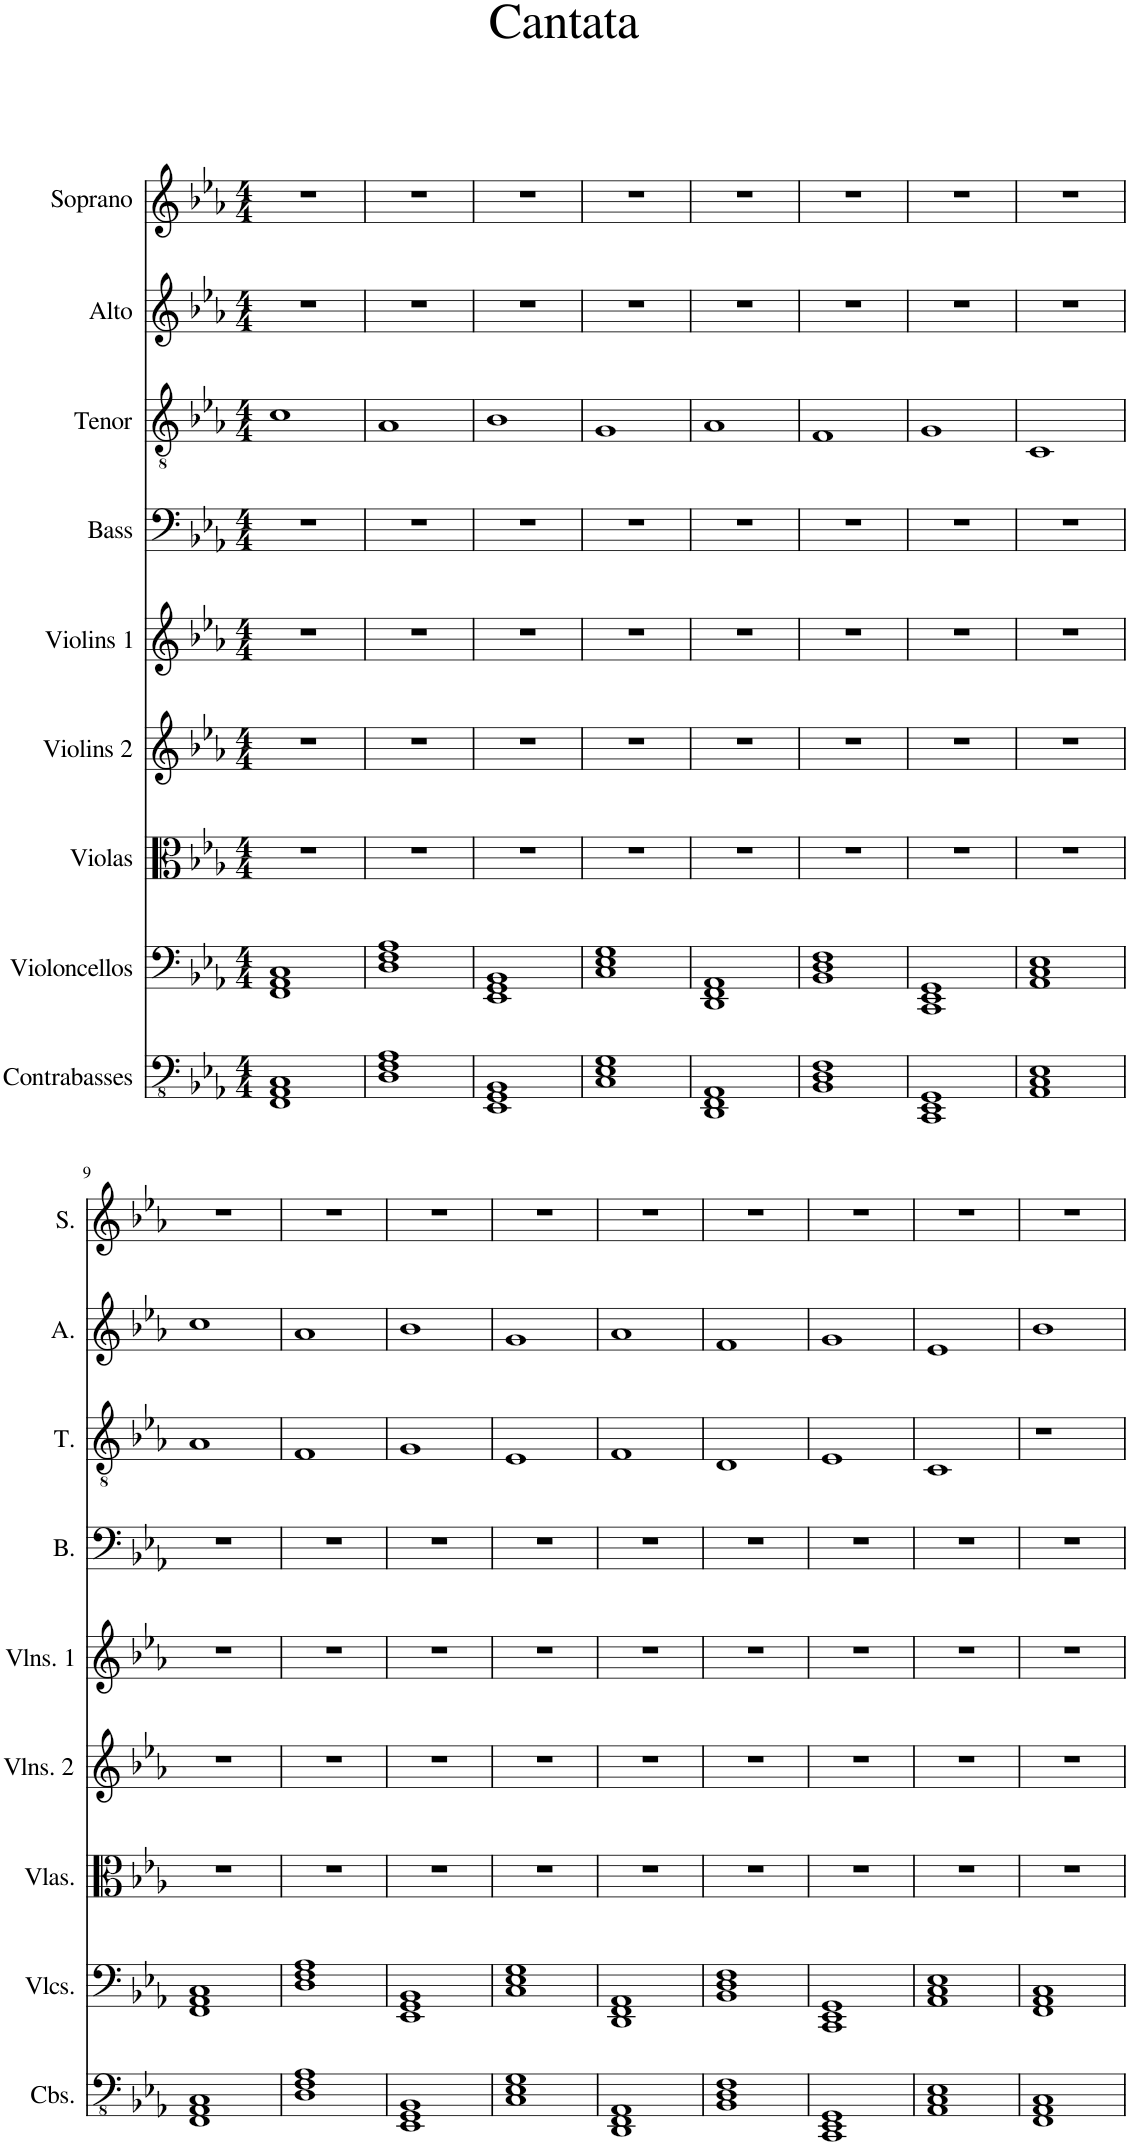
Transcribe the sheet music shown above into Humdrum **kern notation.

**kern	**kern	**kern	**kern	**kern	**kern	**kern	**kern	**kern
*part9	*part8	*part7	*part6	*part5	*part4	*part3	*part2	*part1
*staff9	*staff8	*staff7	*staff6	*staff5	*staff4	*staff3	*staff2	*staff1
*I"Contrabasses	*I"Violoncellos	*I"Violas	*I"Violins 2	*I"Violins 1	*I"Bass	*I"Tenor	*I"Alto	*I"Soprano
*I'Cbs.	*I'Vlcs.	*I'Vlas.	*I'Vlns. 2	*I'Vlns. 1	*I'B.	*I'T.	*I'A.	*I'S.
*clefFv4	*clefF4	*clefC3	*clefG2	*clefG2	*clefF4	*clefGv2	*clefG2	*clefG2
*k[b-e-a-]	*k[b-e-a-]	*k[b-e-a-]	*k[b-e-a-]	*k[b-e-a-]	*k[b-e-a-]	*k[b-e-a-]	*k[b-e-a-]	*k[b-e-a-]
*M4/4	*M4/4	*M4/4	*M4/4	*M4/4	*M4/4	*M4/4	*M4/4	*M4/4
=1	=1	=1	=1	=1	=1	=1	=1	=1
1FFF 1AAA- 1CC	1FF 1AA- 1C	1r	1r	1r	1r	1c	1r	1r
=2	=2	=2	=2	=2	=2	=2	=2	=2
1DD 1FF 1AA-	1D 1F 1A-	1r	1r	1r	1r	1A-	1r	1r
=3	=3	=3	=3	=3	=3	=3	=3	=3
1EEE- 1GGG 1BBB-	1EE- 1GG 1BB-	1r	1r	1r	1r	1B-	1r	1r
=4	=4	=4	=4	=4	=4	=4	=4	=4
1CC 1EE- 1GG	1C 1E- 1G	1r	1r	1r	1r	1G	1r	1r
=5	=5	=5	=5	=5	=5	=5	=5	=5
1DDD 1FFF 1AAA-	1DD 1FF 1AA-	1r	1r	1r	1r	1A-	1r	1r
=6	=6	=6	=6	=6	=6	=6	=6	=6
1BBB- 1DD 1FF	1BB- 1D 1F	1r	1r	1r	1r	1F	1r	1r
=7	=7	=7	=7	=7	=7	=7	=7	=7
1CCC 1EEE- 1GGG	1CC 1EE- 1GG	1r	1r	1r	1r	1G	1r	1r
=8	=8	=8	=8	=8	=8	=8	=8	=8
1AAA- 1CC 1EE-	1AA- 1C 1E-	1r	1r	1r	1r	1C	1r	1r
!!LO:LB:g=z
=9	=9	=9	=9	=9	=9	=9	=9	=9
1FFF 1AAA- 1CC	1FF 1AA- 1C	1r	1r	1r	1r	1A-	1cc	1r
=10	=10	=10	=10	=10	=10	=10	=10	=10
1DD 1FF 1AA-	1D 1F 1A-	1r	1r	1r	1r	1F	1a-	1r
=11	=11	=11	=11	=11	=11	=11	=11	=11
1EEE- 1GGG 1BBB-	1EE- 1GG 1BB-	1r	1r	1r	1r	1G	1b-	1r
=12	=12	=12	=12	=12	=12	=12	=12	=12
1CC 1EE- 1GG	1C 1E- 1G	1r	1r	1r	1r	1E-	1g	1r
=13	=13	=13	=13	=13	=13	=13	=13	=13
1DDD 1FFF 1AAA-	1DD 1FF 1AA-	1r	1r	1r	1r	1F	1a-	1r
=14	=14	=14	=14	=14	=14	=14	=14	=14
1BBB- 1DD 1FF	1BB- 1D 1F	1r	1r	1r	1r	1D	1f	1r
=15	=15	=15	=15	=15	=15	=15	=15	=15
1CCC 1EEE- 1GGG	1CC 1EE- 1GG	1r	1r	1r	1r	1E-	1g	1r
=16	=16	=16	=16	=16	=16	=16	=16	=16
1AAA- 1CC 1EE-	1AA- 1C 1E-	1r	1r	1r	1r	1C	1e-	1r
=17	=17	=17	=17	=17	=17	=17	=17	=17
1FFF 1AAA- 1CC	1FF 1AA- 1C	1r	1r	1r	1r	1r	1b-	1r
=	=	=	=	=	=	=	=	=
*-	*-	*-	*-	*-	*-	*-	*-	*-
